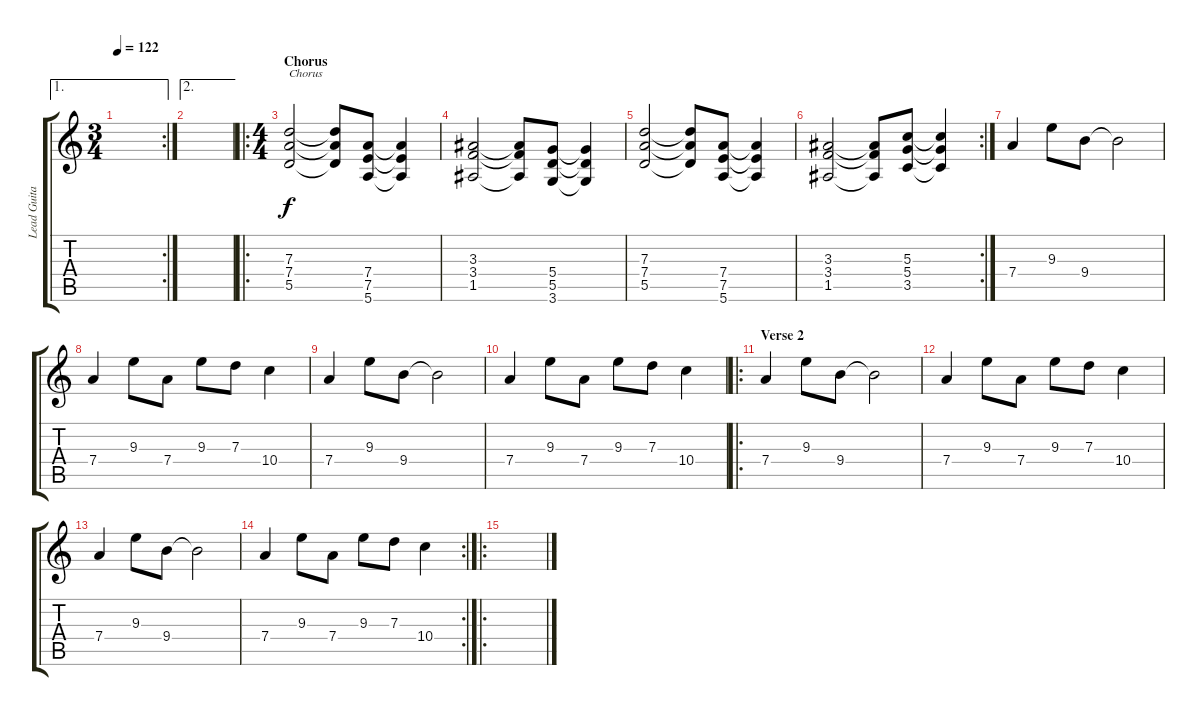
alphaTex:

\track ("Lead Guitar" "Lead Guita") {instrument distortionguitar}
\staff {score tabs}
\tuning (E4 B3 G3 D3 A2 E2) {hide}
\ae 1
\rc 2
\ts (3 4)
\tempo 122
\clef g2
\ks c
|
\ae 2
|
\ro
\ts (4 4)
\section ("" "Chorus")
(7.3 7.4 5.5).2{txt "Chorus"} (7.3{t} 7.4{t} 5.5{t}).8 (7.4 7.5 5.6).8 (7.4{t} 7.5{t} 5.6{t}).4 |
(3.3 3.4 1.5).2 (3.3{t} 3.4{t} 1.5{t}).8 (5.4 5.5 3.6).8 (5.4{t} 5.5{t} 3.6{t}).4 |
(7.3 7.4 5.5).2 (7.3{t} 7.4{t} 5.5{t}).8 (7.4 7.5 5.6).8 (7.4{t} 7.5{t} 5.6{t}).4 |
\rc 2
(3.3 3.4 1.5).2 (3.3{t} 3.4{t} 1.5{t}).8 (5.3 5.4 3.5).8 (5.3{t} 5.4{t} 3.5{t}).4 |
7.4.4 9.3.8 9.4.8 9.4{t}.2 |
7.4.4 9.3.8 7.4.8 9.3.8 7.3.8 10.4.4 |
7.4.4 9.3.8 9.4.8 9.4{t}.2 |
7.4.4 9.3.8 7.4.8 9.3.8 7.3.8 10.4.4 |
\ro
\section ("" "Verse 2")
7.4.4 9.3.8 9.4.8 9.4{t}.2 |
7.4.4 9.3.8 7.4.8 9.3.8 7.3.8 10.4.4 |
7.4.4 9.3.8 9.4.8 9.4{t}.2 |
\rc 2
7.4.4 9.3.8 7.4.8 9.3.8 7.3.8 10.4.4 |
\ro
